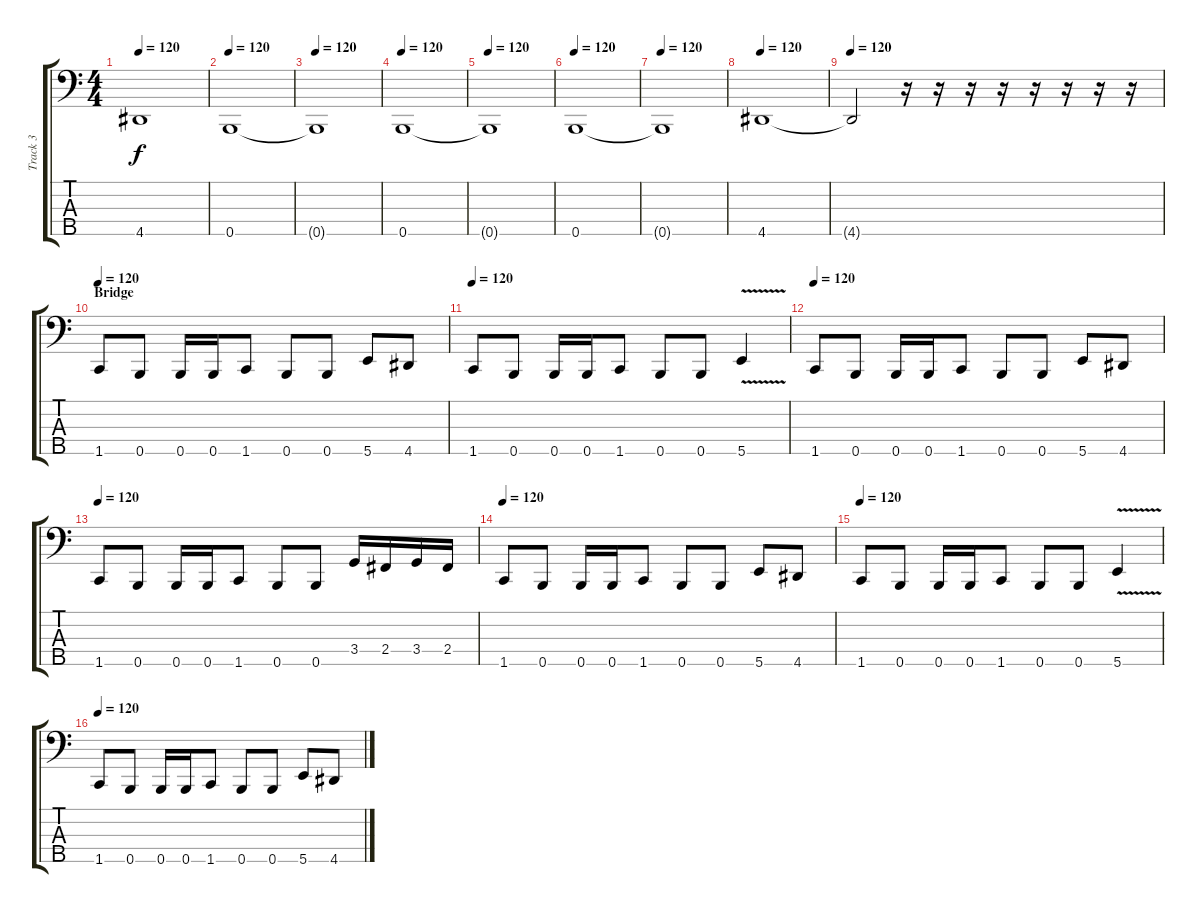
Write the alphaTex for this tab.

\track ("Track 3" "Track 3") {instrument electricbasspick}
\staff {score tabs}
\tuning (G2 D2 A1 E1 B0) {hide}
\ts (4 4)
\tempo 120
\clef f4
\ks c
4.5{t}.1{dy f} |
\tempo 120
0.5.1 |
\tempo 120
0.5{t}.1 |
\tempo 120
0.5.1 |
\tempo 120
0.5{t}.1 |
\tempo 120
0.5.1 |
\tempo 120
0.5{t}.1 |
\tempo 120
4.5.1 |
\tempo 120
4.5{t}.2 r.16 r.16 r.16 r.16 r.16 r.16 r.16 r.16 |
\section ("" "Bridge")
\tempo 120
1.5.8 0.5.8 0.5.16 0.5.16 1.5.8 0.5.8 0.5.8 5.5.8 4.5.8 |
\tempo 120
1.5.8 0.5.8 0.5.16 0.5.16 1.5.8 0.5.8 0.5.8 5.5{v}.4 |
\tempo 120
1.5.8 0.5.8 0.5.16 0.5.16 1.5.8 0.5.8 0.5.8 5.5.8 4.5.8 |
\tempo 120
1.5.8 0.5.8 0.5.16 0.5.16 1.5.8 0.5.8 0.5.8 3.4.16 2.4.16 3.4.16 2.4.16 |
\tempo 120
1.5.8 0.5.8 0.5.16 0.5.16 1.5.8 0.5.8 0.5.8 5.5.8 4.5.8 |
\tempo 120
1.5.8 0.5.8 0.5.16 0.5.16 1.5.8 0.5.8 0.5.8 5.5{v}.4 |
\tempo 120
1.5.8 0.5.8 0.5.16 0.5.16 1.5.8 0.5.8 0.5.8 5.5.8 4.5.8
